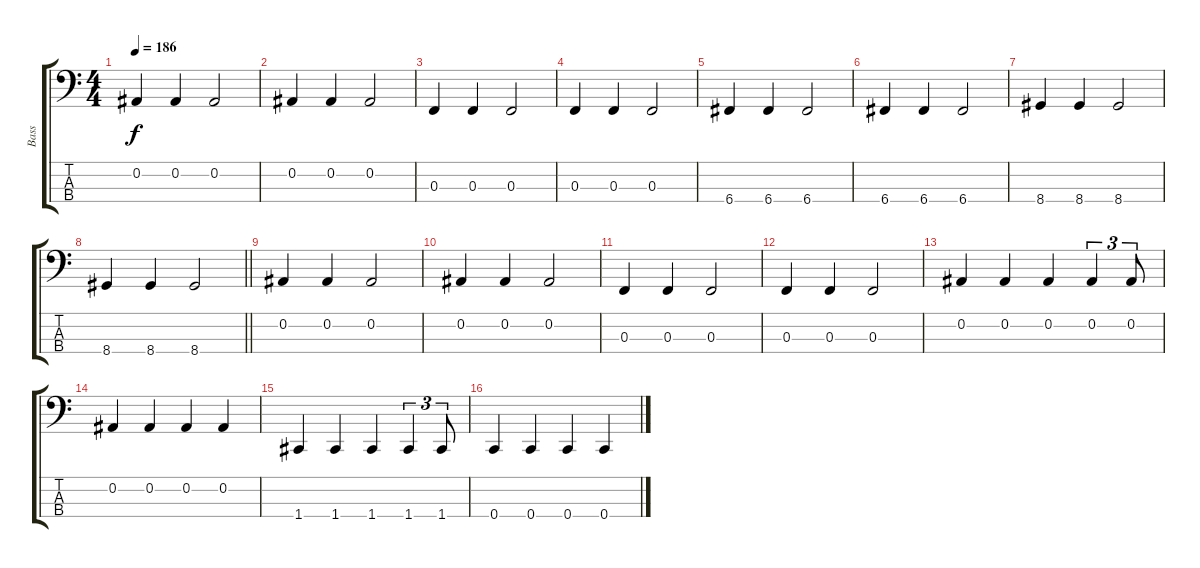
\track ("Bass" "Bass") {instrument electricbasspick}
\staff {score tabs}
\tuning (Eb2 Bb1 F1 C1) {hide}
\ts (4 4)
\tempo 186
\clef f4
\ks c
0.2.4{dy f} 0.2.4 0.2.2 |
0.2.4 0.2.4 0.2.2 |
0.3.4 0.3.4 0.3.2 |
0.3.4 0.3.4 0.3.2 |
6.4.4 6.4.4 6.4.2 |
6.4.4 6.4.4 6.4.2 |
8.4.4 8.4.4 8.4.2 |
\barLineRight lightlight
8.4.4 8.4.4 8.4.2 |
\section ("" "")
0.2.4 0.2.4 0.2.2 |
0.2.4 0.2.4 0.2.2 |
0.3.4 0.3.4 0.3.2 |
0.3.4 0.3.4 0.3.2 |
0.2.4 0.2.4 0.2.4 0.2.4{tu (3 2)} 0.2.8{tu (3 2)} |
0.2.4 0.2.4 0.2.4 0.2.4 |
1.4.4 1.4.4 1.4.4 1.4.4{tu (3 2)} 1.4.8{tu (3 2)} |
0.4.4 0.4.4 0.4.4 0.4.4
